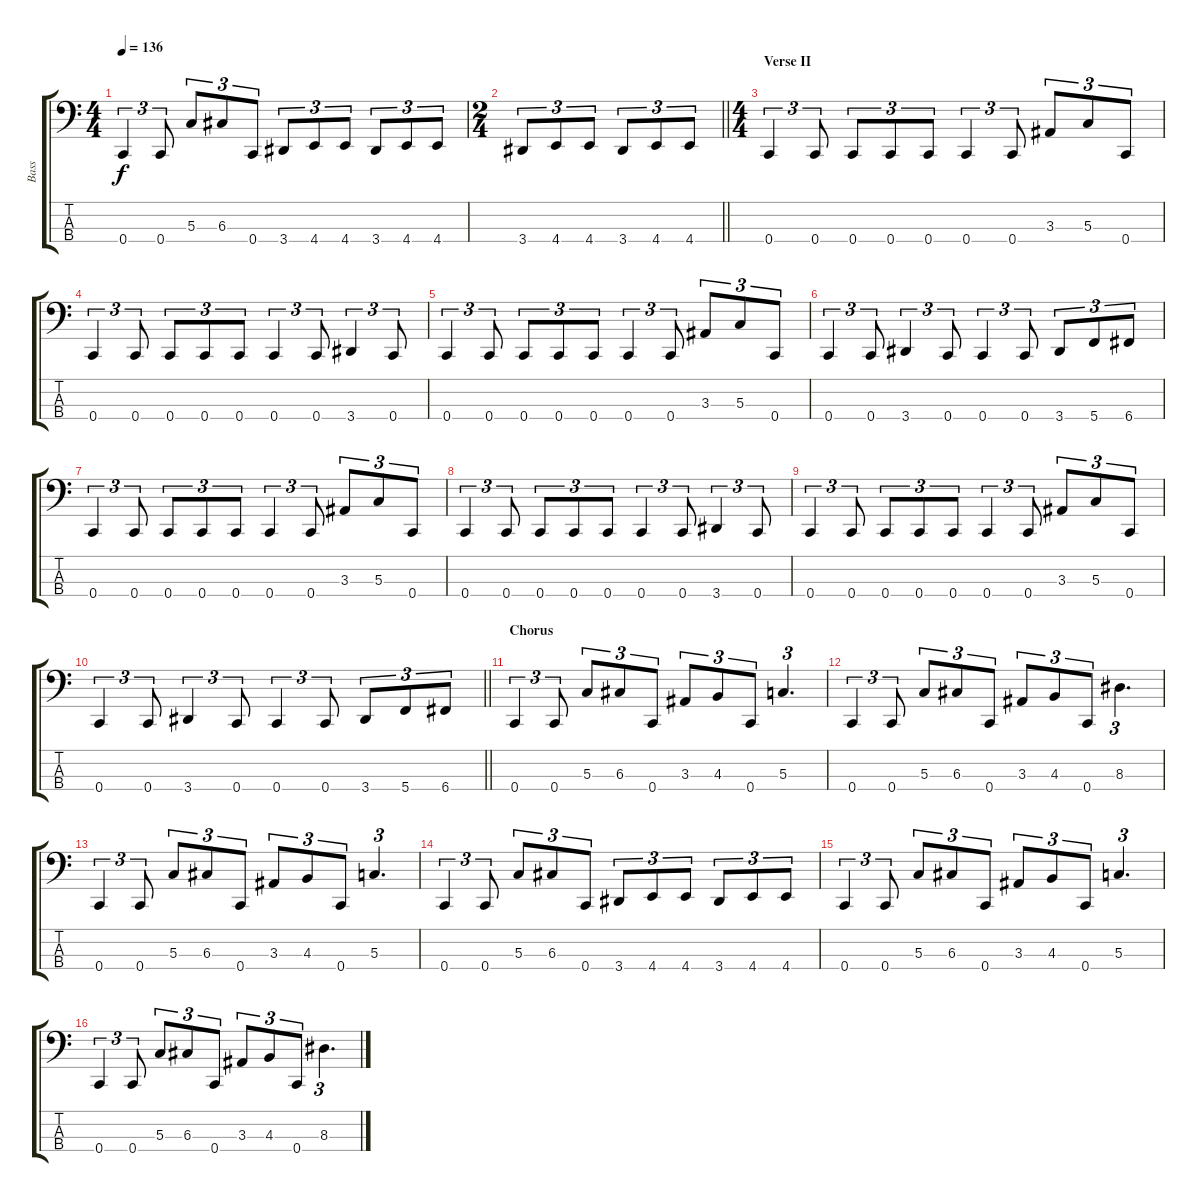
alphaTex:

\track ("Bass" "Bass") {instrument electricbassfinger}
\staff {score tabs}
\tuning (F2 C2 G1 C1) {hide}
\ts (4 4)
\tempo 136
\clef f4
\ks c
0.4.4{tu (3 2) dy f} 0.4.8{tu (3 2)} 5.3.8{tu (3 2)} 6.3.8{tu (3 2)} 0.4.8{tu (3 2)} 3.4.8{tu (3 2)} 4.4.8{tu (3 2)} 4.4.8{tu (3 2)} 3.4.8{tu (3 2)} 4.4.8{tu (3 2)} 4.4.8{tu (3 2)} |
\ts (2 4)
\barLineRight lightlight
3.4.8{tu (3 2)} 4.4.8{tu (3 2)} 4.4.8{tu (3 2)} 3.4.8{tu (3 2)} 4.4.8{tu (3 2)} 4.4.8{tu (3 2)} |
\ts (4 4)
\section ("" "Verse II")
0.4.4{tu (3 2)} 0.4.8{tu (3 2)} 0.4.8{tu (3 2)} 0.4.8{tu (3 2)} 0.4.8{tu (3 2)} 0.4.4{tu (3 2)} 0.4.8{tu (3 2)} 3.3.8{tu (3 2)} 5.3.8{tu (3 2)} 0.4.8{tu (3 2)} |
0.4.4{tu (3 2)} 0.4.8{tu (3 2)} 0.4.8{tu (3 2)} 0.4.8{tu (3 2)} 0.4.8{tu (3 2)} 0.4.4{tu (3 2)} 0.4.8{tu (3 2)} 3.4.4{tu (3 2)} 0.4.8{tu (3 2)} |
0.4.4{tu (3 2)} 0.4.8{tu (3 2)} 0.4.8{tu (3 2)} 0.4.8{tu (3 2)} 0.4.8{tu (3 2)} 0.4.4{tu (3 2)} 0.4.8{tu (3 2)} 3.3.8{tu (3 2)} 5.3.8{tu (3 2)} 0.4.8{tu (3 2)} |
0.4.4{tu (3 2)} 0.4.8{tu (3 2)} 3.4.4{tu (3 2)} 0.4.8{tu (3 2)} 0.4.4{tu (3 2)} 0.4.8{tu (3 2)} 3.4.8{tu (3 2)} 5.4.8{tu (3 2)} 6.4.8{tu (3 2)} |
0.4.4{tu (3 2)} 0.4.8{tu (3 2)} 0.4.8{tu (3 2)} 0.4.8{tu (3 2)} 0.4.8{tu (3 2)} 0.4.4{tu (3 2)} 0.4.8{tu (3 2)} 3.3.8{tu (3 2)} 5.3.8{tu (3 2)} 0.4.8{tu (3 2)} |
0.4.4{tu (3 2)} 0.4.8{tu (3 2)} 0.4.8{tu (3 2)} 0.4.8{tu (3 2)} 0.4.8{tu (3 2)} 0.4.4{tu (3 2)} 0.4.8{tu (3 2)} 3.4.4{tu (3 2)} 0.4.8{tu (3 2)} |
0.4.4{tu (3 2)} 0.4.8{tu (3 2)} 0.4.8{tu (3 2)} 0.4.8{tu (3 2)} 0.4.8{tu (3 2)} 0.4.4{tu (3 2)} 0.4.8{tu (3 2)} 3.3.8{tu (3 2)} 5.3.8{tu (3 2)} 0.4.8{tu (3 2)} |
\barLineRight lightlight
0.4.4{tu (3 2)} 0.4.8{tu (3 2)} 3.4.4{tu (3 2)} 0.4.8{tu (3 2)} 0.4.4{tu (3 2)} 0.4.8{tu (3 2)} 3.4.8{tu (3 2)} 5.4.8{tu (3 2)} 6.4.8{tu (3 2)} |
\section ("" "Chorus")
0.4.4{tu (3 2)} 0.4.8{tu (3 2)} 5.3.8{tu (3 2)} 6.3.8{tu (3 2)} 0.4.8{tu (3 2)} 3.3.8{tu (3 2)} 4.3.8{tu (3 2)} 0.4.8{tu (3 2)} 5.3.4{d tu (3 2)} |
0.4.4{tu (3 2)} 0.4.8{tu (3 2)} 5.3.8{tu (3 2)} 6.3.8{tu (3 2)} 0.4.8{tu (3 2)} 3.3.8{tu (3 2)} 4.3.8{tu (3 2)} 0.4.8{tu (3 2)} 8.3.4{d tu (3 2)} |
0.4.4{tu (3 2)} 0.4.8{tu (3 2)} 5.3.8{tu (3 2)} 6.3.8{tu (3 2)} 0.4.8{tu (3 2)} 3.3.8{tu (3 2)} 4.3.8{tu (3 2)} 0.4.8{tu (3 2)} 5.3.4{d tu (3 2)} |
0.4.4{tu (3 2)} 0.4.8{tu (3 2)} 5.3.8{tu (3 2)} 6.3.8{tu (3 2)} 0.4.8{tu (3 2)} 3.4.8{tu (3 2)} 4.4.8{tu (3 2)} 4.4.8{tu (3 2)} 3.4.8{tu (3 2)} 4.4.8{tu (3 2)} 4.4.8{tu (3 2)} |
0.4.4{tu (3 2)} 0.4.8{tu (3 2)} 5.3.8{tu (3 2)} 6.3.8{tu (3 2)} 0.4.8{tu (3 2)} 3.3.8{tu (3 2)} 4.3.8{tu (3 2)} 0.4.8{tu (3 2)} 5.3.4{d tu (3 2)} |
0.4.4{tu (3 2)} 0.4.8{tu (3 2)} 5.3.8{tu (3 2)} 6.3.8{tu (3 2)} 0.4.8{tu (3 2)} 3.3.8{tu (3 2)} 4.3.8{tu (3 2)} 0.4.8{tu (3 2)} 8.3.4{d tu (3 2)}
